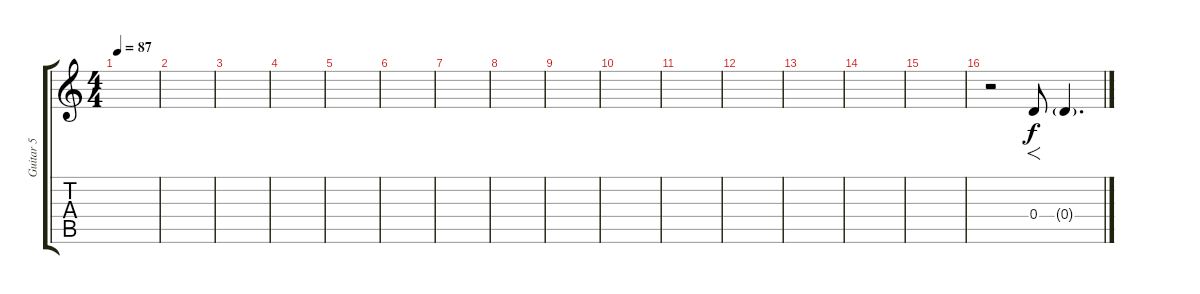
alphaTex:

\track ("Guitar 5" "Guitar 5") {instrument overdrivenguitar}
\staff {score tabs}
\tuning (E4 B3 G3 D3 A2 E2) {hide}
\ts (4 4)
\tempo 87
\clef g2
\ks c
|
|
|
|
|
|
|
|
|
|
|
|
|
|
|
r.2 0.4.8{f} 0.4{g}.4{d}
